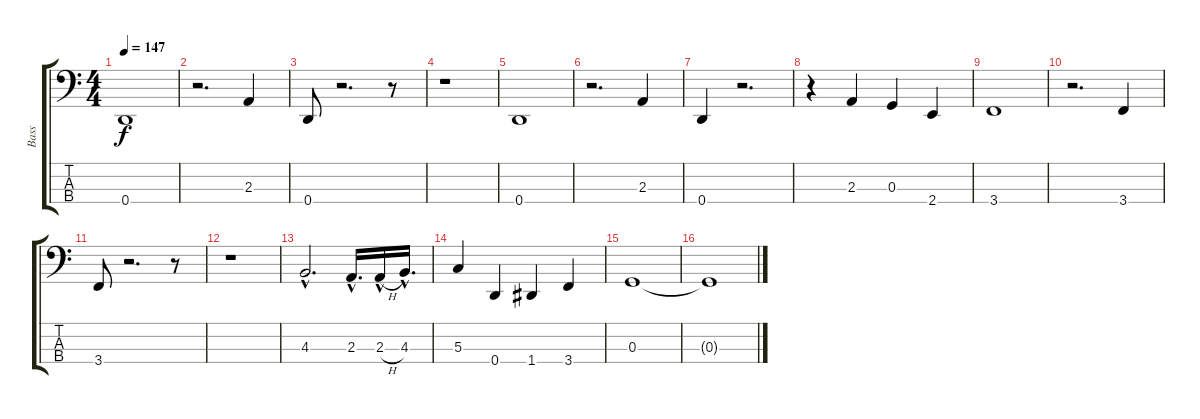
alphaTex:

\track ("Bass" "Bass") {instrument electricbassfinger}
\staff {score tabs}
\tuning (F2 C2 G1 D1) {hide}
\ts (4 4)
\tempo 147
\clef f4
\ks c
0.4.1{dy f instrument electricbassfinger} |
r.2{d} 2.3.4 |
0.4.8 r.2{d} r.8 |
r.1 |
0.4.1 |
r.2{d} 2.3.4 |
0.4.4 r.2{d} |
r.4 2.3.4 0.3.4 2.4.4 |
3.4.1 |
r.2{d} 3.4.4 |
3.4.8 r.2{d} r.8 |
r.1 |
4.3{hac}.2{d} 2.3{hac}.16{d} 2.3{h hac}.16 4.3{hac}.16{d} |
5.3.4 0.4.4 1.4.4 3.4.4 |
0.3.1 |
0.3{t}.1
